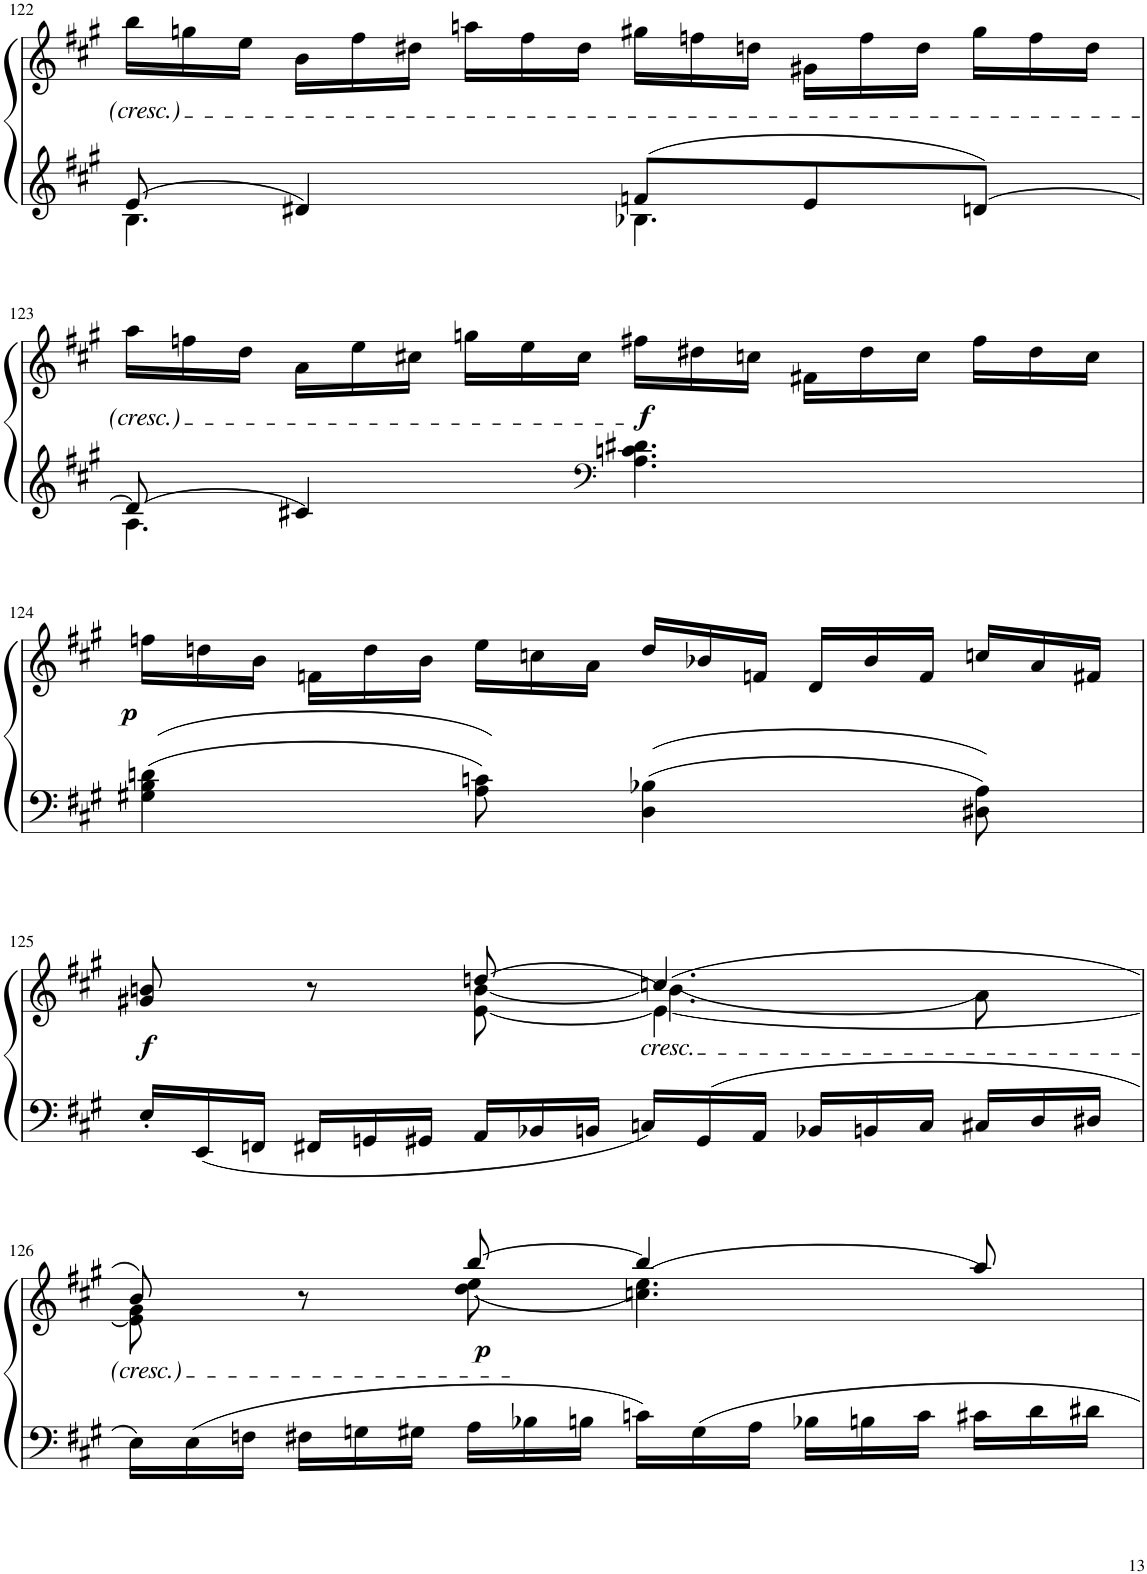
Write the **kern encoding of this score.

**kern	**kern	**dynam
*part1	*part1	*part1
*staff2	*staff1	*staff1/2
*I"Piano	*	*
*I'Pno.	*	*
!!LO:PB:g=z
*clefG2	*clefG2	*
*k[f#c#g#]	*k[f#c#g#]	*
*M6/8	*M6/8	*
=122	=122	=122
*^	*	*
*	*	*Xbrackettup	*
8e/	4.B\	(24bb\LL	.
.	.	24ggn\	.
.	.	24ee\JJ	.
4d#X/	.	24b\LL	.
.	.	24ff#\	.
.	.	24dd#X\JJ	.
.	.	24aan\LL	.
.	.	24ff#\	.
.	.	24dd#\JJ	.
8fn/L	4.B-X\	24gg#X\LL	.
.	.	24ffn\	.
.	.	24ddn\JJ	.
8e/	.	24g#X\LL	.
.	.	24ff\	.
.	.	24dd\JJ	.
[8dn/J	.	24gg#\LL	.
.	.	24ff\	.
.	.	24dd\JJ)	.
!!LO:LB:g=z
=123	=123	=123	=123
8d/]	4.A\	(24aa\LL	.
.	.	24ffn\	.
.	.	24dd\JJ	.
4c#X/	.	24a\LL	.
.	.	24ee\	.
.	.	24cc#X\JJ	.
.	.	24ggn\LL	.
.	.	24ee\	.
.	.	24cc#\JJ	.
*clefF4	*	*	*
!	!	!	!LO:DY:b
4.A\ 4.cn\ 4.d#X\	4.ryy	24ff#X\LL	f
.	.	24dd#X\	.
.	.	24ccn\JJ	.
.	.	24f#X\LL	.
.	.	24dd#\	.
.	.	24cc\JJ	.
.	.	24ff#\LL	.
.	.	24dd#\	.
.	.	24cc\JJ)	.
*v	*v	*	*
!!LO:LB:g=z
=124	=124	=124
!	!	!LO:DY:b
4G#X\ 4B\ 4dn\	(24ffn\LL	p
.	24ddn\	.
.	24b\JJ	.
.	24fn\LL	.
.	24dd\	.
.	24b\JJ	.
8A\ 8cn\	24ee\LL	.
.	24ccn\	.
.	24a\JJ	.
4D\ 4B-X\	24dd/LL	.
.	24b-X/	.
.	24fn/JJ	.
.	24d/LL	.
.	24b-/	.
.	24f/JJ	.
8D#X\ 8A\	24ccn/LL	.
.	24a/	.
.	24f#X/JJ)	.
!!LO:LB:g=z
=125	=125	=125
*Xbrackettup	*	*
*	*^	*
*	*	*^	*
!	!	!	!	!LO:DY:b
24E'/LL	8g#X/ 8bn/	4ryy	4.ryy	f
24EE/	.	.	.	.
24FFn/JJ	.	.	.	.
24FF#X/LL	8r	.	.	.
24GGn/	.	.	.	.
24GG#X/JJ	.	.	.	.
24AA/LL	(8ddn/	[8e\ [8b\	.	.
24BB-X/	.	.	.	.
24BBn/JJ	.	.	.	.
!	!LO:TX:b:i:t=cresc.	!	!	!
24Cn/LL	(4.ccn/)	(4b\]	4.e\_	.
24GG#/	.	.	.	.
24AA/JJ	.	.	.	.
24BB-X/LL	.	.	.	.
24BBn/	.	.	.	.
24C/JJ	.	.	.	.
24C#X/LL	.	8a\)	.	.
24D/	.	.	.	.
24D#X/JJ	.	.	.	.
*	*	*v	*v	*
!!LO:LB:g=z
=126	=126	=126	=126
24E\LL	8b/)	8e\] 8g#\	.
24E\	.	.	.
24Fn\JJ	.	.	.
24F#X\LL	8r	8ryy	.
24Gn\	.	.	.
24G#X\JJ	.	.	.
!	!	!	!LO:DY:b
24A\LL	[8bb/	(8dd\ 8ee\	p
24B-X\	.	.	.
24Bn\JJ	.	.	.
24cn\LL	(4bb/]	4.ccn\ 4.ee\)	.
24G#\	.	.	.
24A\JJ	.	.	.
24B-X\LL	.	.	.
24Bn\	.	.	.
24c\JJ	.	.	.
24c#X\LL	8aa/)	.	.
24d\	.	.	.
24d#X\JJ	.	.	.
*	*v	*v	*
=	=	=
*-	*-	*-
